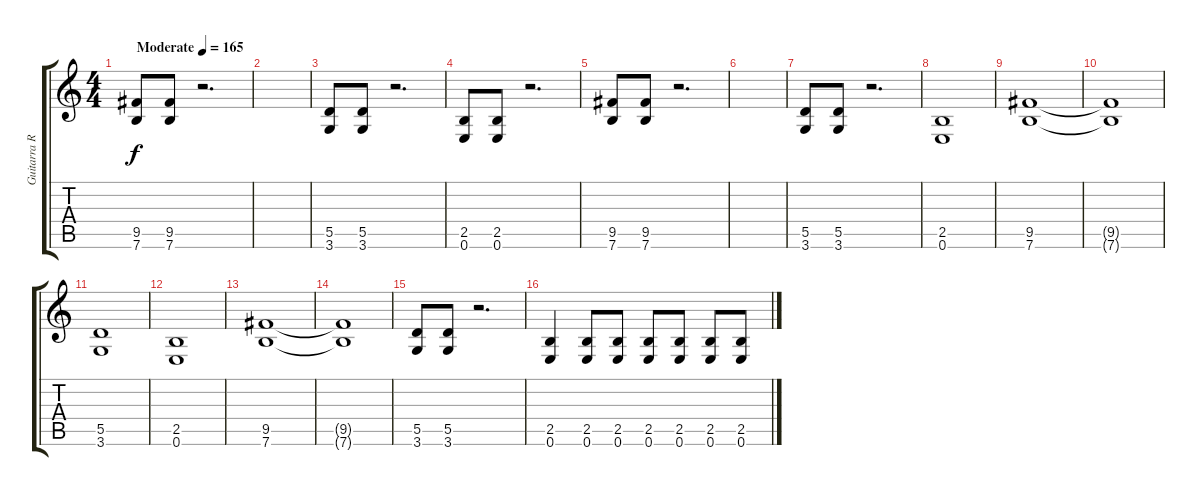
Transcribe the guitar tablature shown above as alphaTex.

\track ("Guitarra Ritmica" "Guitarra R") {instrument distortionguitar}
\staff {score tabs}
\tuning (E4 B3 G3 D3 A2 E2) {hide}
\ts (4 4)
\tempo (165 "Moderate")
\clef g2
\ks c
(9.5 7.6).8{dy f instrument distortionguitar} (9.5 7.6).8 r.2{d} |
|
(5.5 3.6).8 (5.5 3.6).8 r.2{d} |
(2.5 0.6).8 (2.5 0.6).8 r.2{d} |
(9.5 7.6).8 (9.5 7.6).8 r.2{d} |
|
(5.5 3.6).8 (5.5 3.6).8 r.2{d} |
(2.5 0.6).1 |
(9.5 7.6).1 |
(9.5{t} 7.6{t}).1 |
(5.5 3.6).1 |
(2.5 0.6).1 |
(9.5 7.6).1 |
(9.5{t} 7.6{t}).1 |
(5.5 3.6).8 (5.5 3.6).8 r.2{d} |
(2.5 0.6).4 (2.5 0.6).8 (2.5 0.6).8 (2.5 0.6).8 (2.5 0.6).8 (2.5 0.6).8 (2.5 0.6).8
